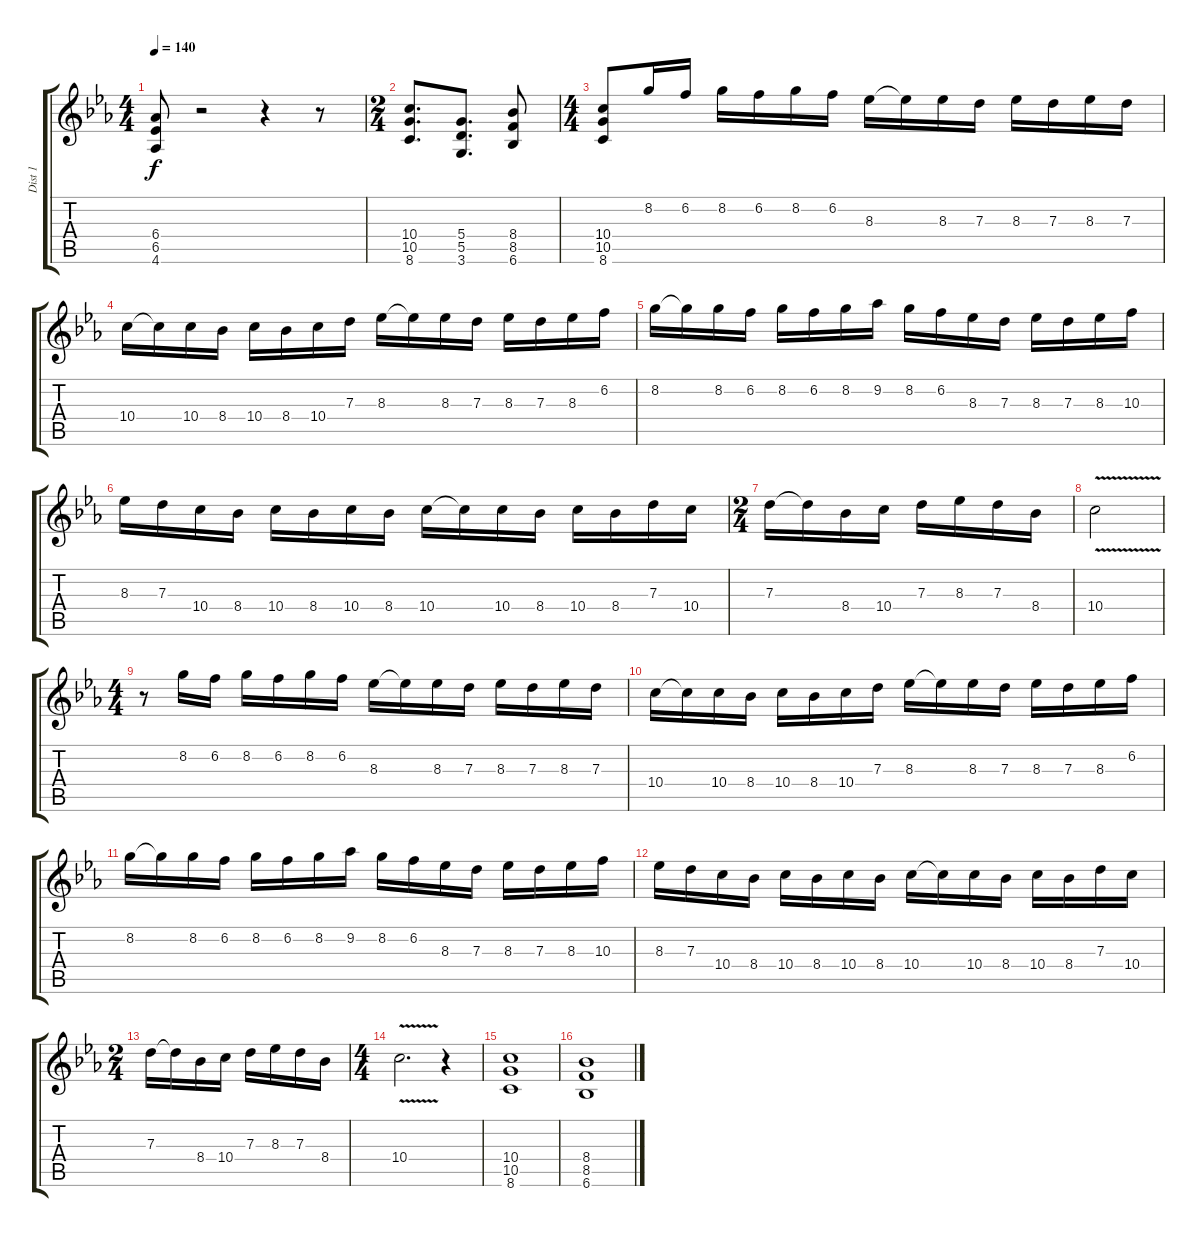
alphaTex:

\track ("Dist 1" "Dist 1") {instrument distortionguitar}
\staff {score tabs}
\tuning (E4 B3 G3 D3 A2 E2) {hide}
\ts (4 4)
\tempo 140
\clef g2
\ks eb
(6.4 6.5 4.6).8{dy f} r.2 r.4 r.8 |
\ts (2 4)
(10.4 10.5 8.6).8{d} (5.4 5.5 3.6).8{d} (8.4 8.5 6.6).8 |
\ts (4 4)
(10.4 10.5 8.6).8 8.2.16 6.2.16 8.2.16 6.2.16 8.2.16 6.2.16 8.3.16 8.3{t}.16 8.3.16 7.3.16 8.3.16 7.3.16 8.3.16 7.3.16 |
10.4.16 10.4{t}.16 10.4.16 8.4.16 10.4.16 8.4.16 10.4.16 7.3.16 8.3.16 8.3{t}.16 8.3.16 7.3.16 8.3.16 7.3.16 8.3.16 6.2.16 |
8.2.16 8.2{t}.16 8.2.16 6.2.16 8.2.16 6.2.16 8.2.16 9.2.16 8.2.16 6.2.16 8.3.16 7.3.16 8.3.16 7.3.16 8.3.16 10.3.16 |
8.3.16 7.3.16 10.4.16 8.4.16 10.4.16 8.4.16 10.4.16 8.4.16 10.4.16 10.4{t}.16 10.4.16 8.4.16 10.4.16 8.4.16 7.3.16 10.4.16 |
\ts (2 4)
7.3.16 7.3{t}.16 8.4.16 10.4.16 7.3.16 8.3.16 7.3.16 8.4.16 |
10.4{v}.2 |
\ts (4 4)
r.8 8.2.16 6.2.16 8.2.16 6.2.16 8.2.16 6.2.16 8.3.16 8.3{t}.16 8.3.16 7.3.16 8.3.16 7.3.16 8.3.16 7.3.16 |
10.4.16 10.4{t}.16 10.4.16 8.4.16 10.4.16 8.4.16 10.4.16 7.3.16 8.3.16 8.3{t}.16 8.3.16 7.3.16 8.3.16 7.3.16 8.3.16 6.2.16 |
8.2.16 8.2{t}.16 8.2.16 6.2.16 8.2.16 6.2.16 8.2.16 9.2.16 8.2.16 6.2.16 8.3.16 7.3.16 8.3.16 7.3.16 8.3.16 10.3.16 |
8.3.16 7.3.16 10.4.16 8.4.16 10.4.16 8.4.16 10.4.16 8.4.16 10.4.16 10.4{t}.16 10.4.16 8.4.16 10.4.16 8.4.16 7.3.16 10.4.16 |
\ts (2 4)
7.3.16 7.3{t}.16 8.4.16 10.4.16 7.3.16 8.3.16 7.3.16 8.4.16 |
\ts (4 4)
10.4{v}.2{d} r.4 |
(10.4 10.5 8.6).1 |
(8.4 8.5 6.6).1
